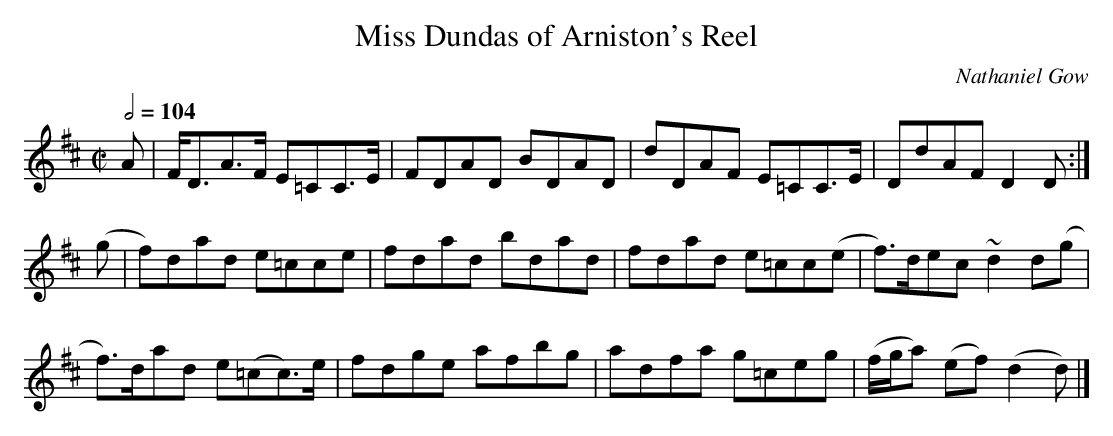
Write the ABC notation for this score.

X:1
T:Miss Dundas of Arniston's Reel
C:Nathaniel Gow
M:C|
L:1/8
Q:1/2=104
K:D
 A|F<DA>F E=CC>E  |FDAD BDAD|dDAF E=CC>E| DdAF         D2D :|
(g|f)dad  e=cce   |fdad bdad|fdad e=cc(e| f>)dec      ~d2d(g|
   f>)dad e(=cc>)e|fdge afbg|adfa g=ceg |(f/g/a) (ef) (d2d)|]
